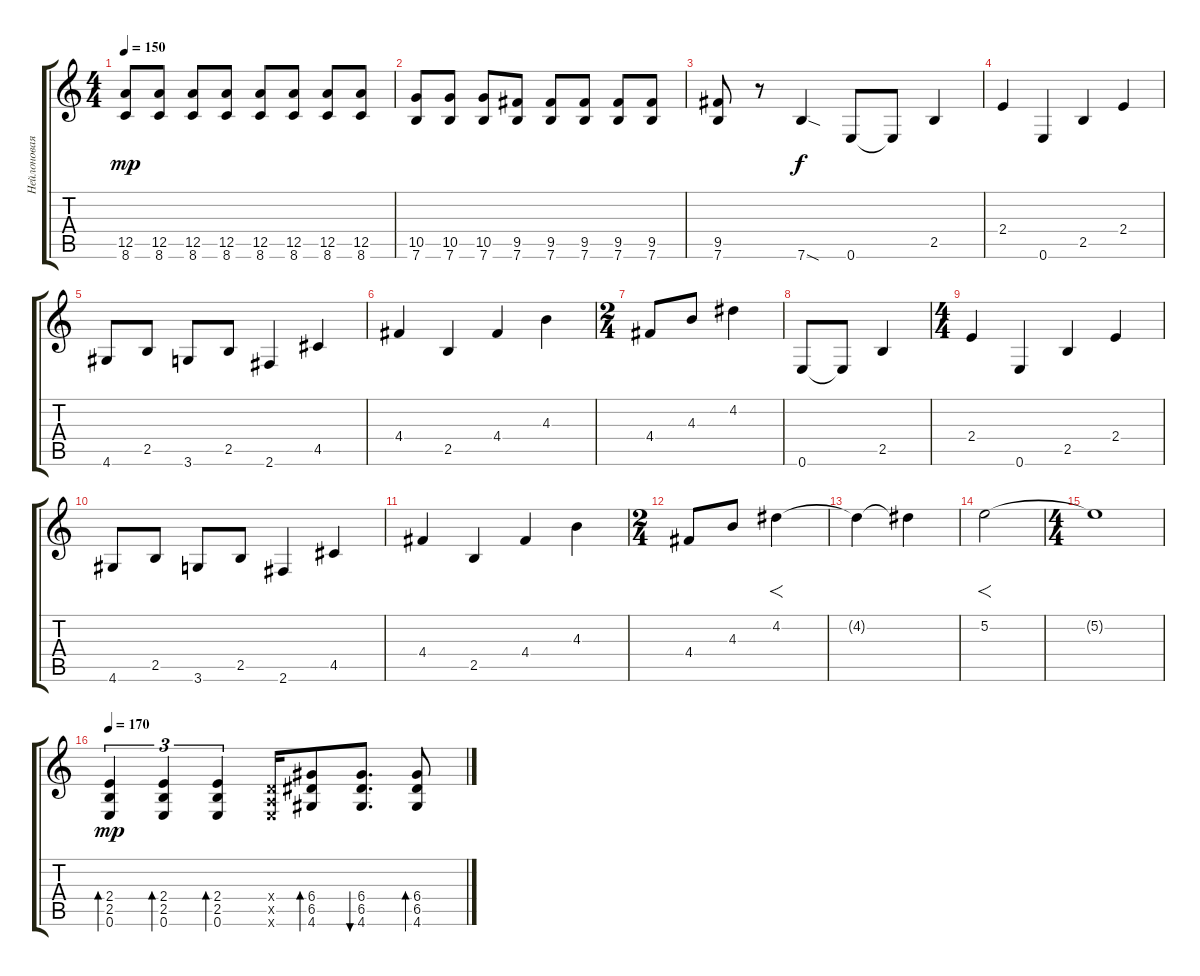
\track ("Нейлоновая  гитара с металлической 4-ой" "Нейлоновая") {instrument acousticguitarnylon}
\staff {score tabs}
\tuning (E4 B3 G3 D3 A2 E2) {hide}
\ts (4 4)
\tempo 150
\clef g2
\ks aminor
(12.5 8.6).8{dy mp instrument overdrivenguitar} (12.5 8.6).8 (12.5 8.6).8 (12.5 8.6).8 (12.5 8.6).8 (12.5 8.6).8 (12.5 8.6).8 (12.5 8.6).8 |
(10.5 7.6).8 (10.5 7.6).8 (10.5 7.6).8 (9.5 7.6).8 (9.5 7.6).8 (9.5 7.6).8 (9.5 7.6).8 (9.5 7.6).8 |
(9.5 7.6).8 r.8 7.6{sod}.4{dy f instrument acousticguitarnylon} 0.6.8 0.6{t}.8 2.5.4 |
2.4.4 0.6.4 2.5.4 2.4.4 |
4.6.8 2.5.8 3.6.8 2.5.8 2.6.4 4.5.4 |
4.4.4 2.5.4 4.4.4 4.3.4 |
\ts (2 4)
4.4.8 4.3.8 4.2.4 |
0.6.8 0.6{t}.8 2.5.4 |
\ts (4 4)
2.4.4 0.6.4 2.5.4 2.4.4 |
4.6.8 2.5.8 3.6.8 2.5.8 2.6.4 4.5.4 |
4.4.4 2.5.4 4.4.4 4.3.4 |
\ts (2 4)
4.4.8 4.3.8 4.2.4{f} |
4.2{t}.4 4.2{t}.4 |
5.2.2{f} |
\ts (4 4)
5.2{t}.1 |
\tempo 170
(2.4 2.5 0.6).4{tu (3 2) bd 60 dy mp instrument acousticguitarsteel} (2.4 2.5 0.6).4{tu (3 2) bd 60} (2.4 2.5 0.6).4{tu (3 2) bd 60} (0.4{x} 0.5{x} 0.6{x}).16 (6.4 6.5 4.6).8{bd 30} (6.4 6.5 4.6).8{d bu 30} (6.4 6.5 4.6).8{bd 30}
